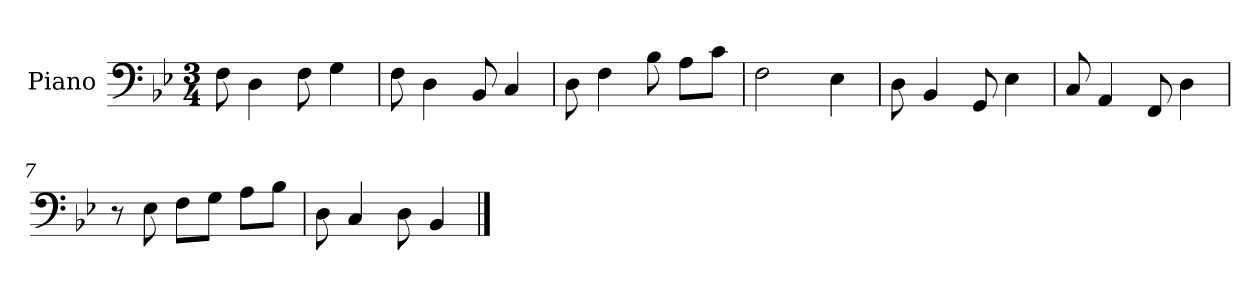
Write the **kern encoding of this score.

**kern
*part1
*staff1
*I"Piano
*I'Pno
*clefF4
*k[b-e-]
*B-:
*M3/4
=1
8F\
4D\
8F\
4G\
=2
8F\
4D\
8BB-/
4C/
=3
8D\
4F\
8B-\
8A\L
8c\J
=4
2F\
4E-\
=5
8D\
4BB-/
8GG/
4E-\
=6
8C/
4AA/
8FF/
4D\
=7
8r
8E-\
8F\L
8G\J
8A\L
8B-\J
=8
8D\
4C/
8D\
4BB-/
==
*-
